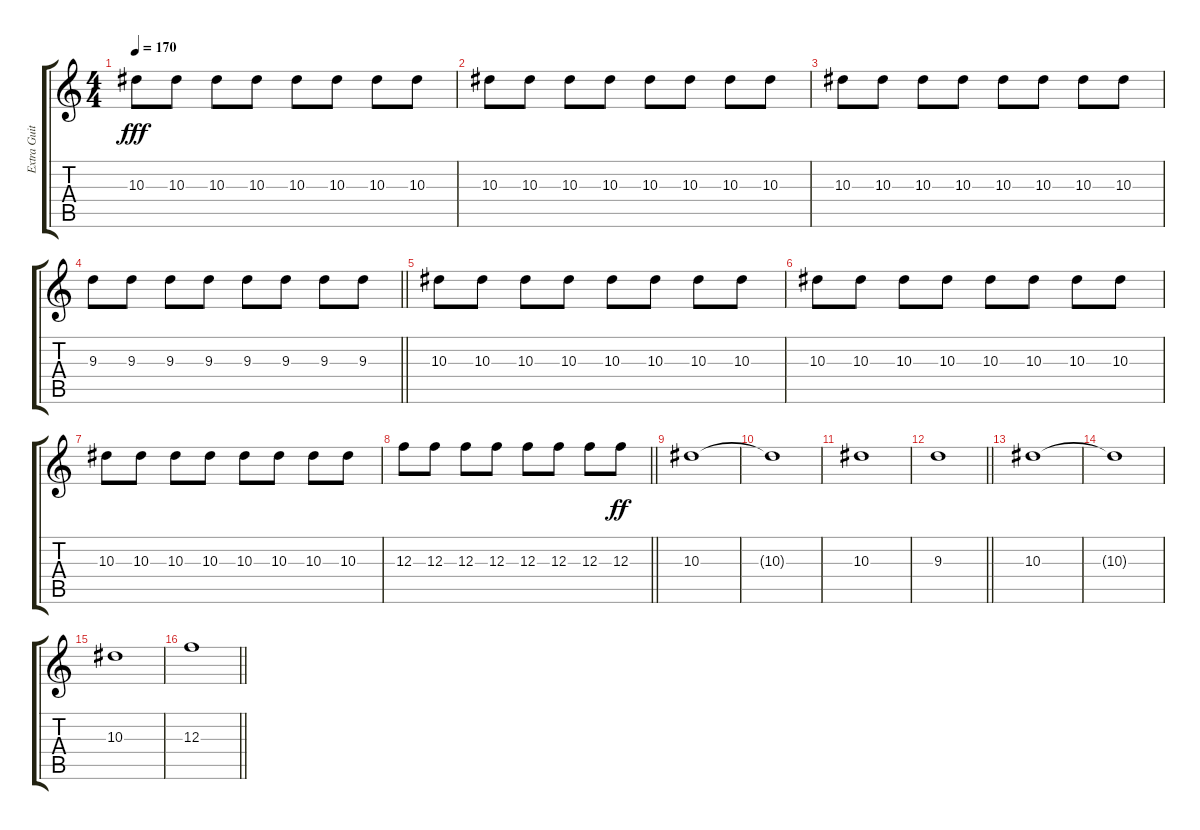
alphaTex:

\track ("Extra Guitar" "Extra Guit") {instrument distortionguitar}
\staff {score tabs}
\tuning (D4 A3 F3 C3 G2 C2) {hide}
\ts (4 4)
\tempo 170
\clef g2
\ks c
10.3.8{dy fff} 10.3.8 10.3.8 10.3.8 10.3.8 10.3.8 10.3.8 10.3.8 |
10.3.8 10.3.8 10.3.8 10.3.8 10.3.8 10.3.8 10.3.8 10.3.8 |
10.3.8 10.3.8 10.3.8 10.3.8 10.3.8 10.3.8 10.3.8 10.3.8 |
\barLineRight lightlight
9.3.8 9.3.8 9.3.8 9.3.8 9.3.8 9.3.8 9.3.8 9.3.8 |
10.3.8 10.3.8 10.3.8 10.3.8 10.3.8 10.3.8 10.3.8 10.3.8 |
10.3.8 10.3.8 10.3.8 10.3.8 10.3.8 10.3.8 10.3.8 10.3.8 |
10.3.8 10.3.8 10.3.8 10.3.8 10.3.8 10.3.8 10.3.8 10.3.8 |
\barLineRight lightlight
12.3.8 12.3.8 12.3.8 12.3.8 12.3.8 12.3.8 12.3.8 12.3.8{dy ff} |
10.3.1 |
10.3{t}.1 |
10.3.1 |
\barLineRight lightlight
9.3.1 |
10.3.1 |
10.3{t}.1 |
10.3.1 |
\barLineRight lightlight
12.3.1
